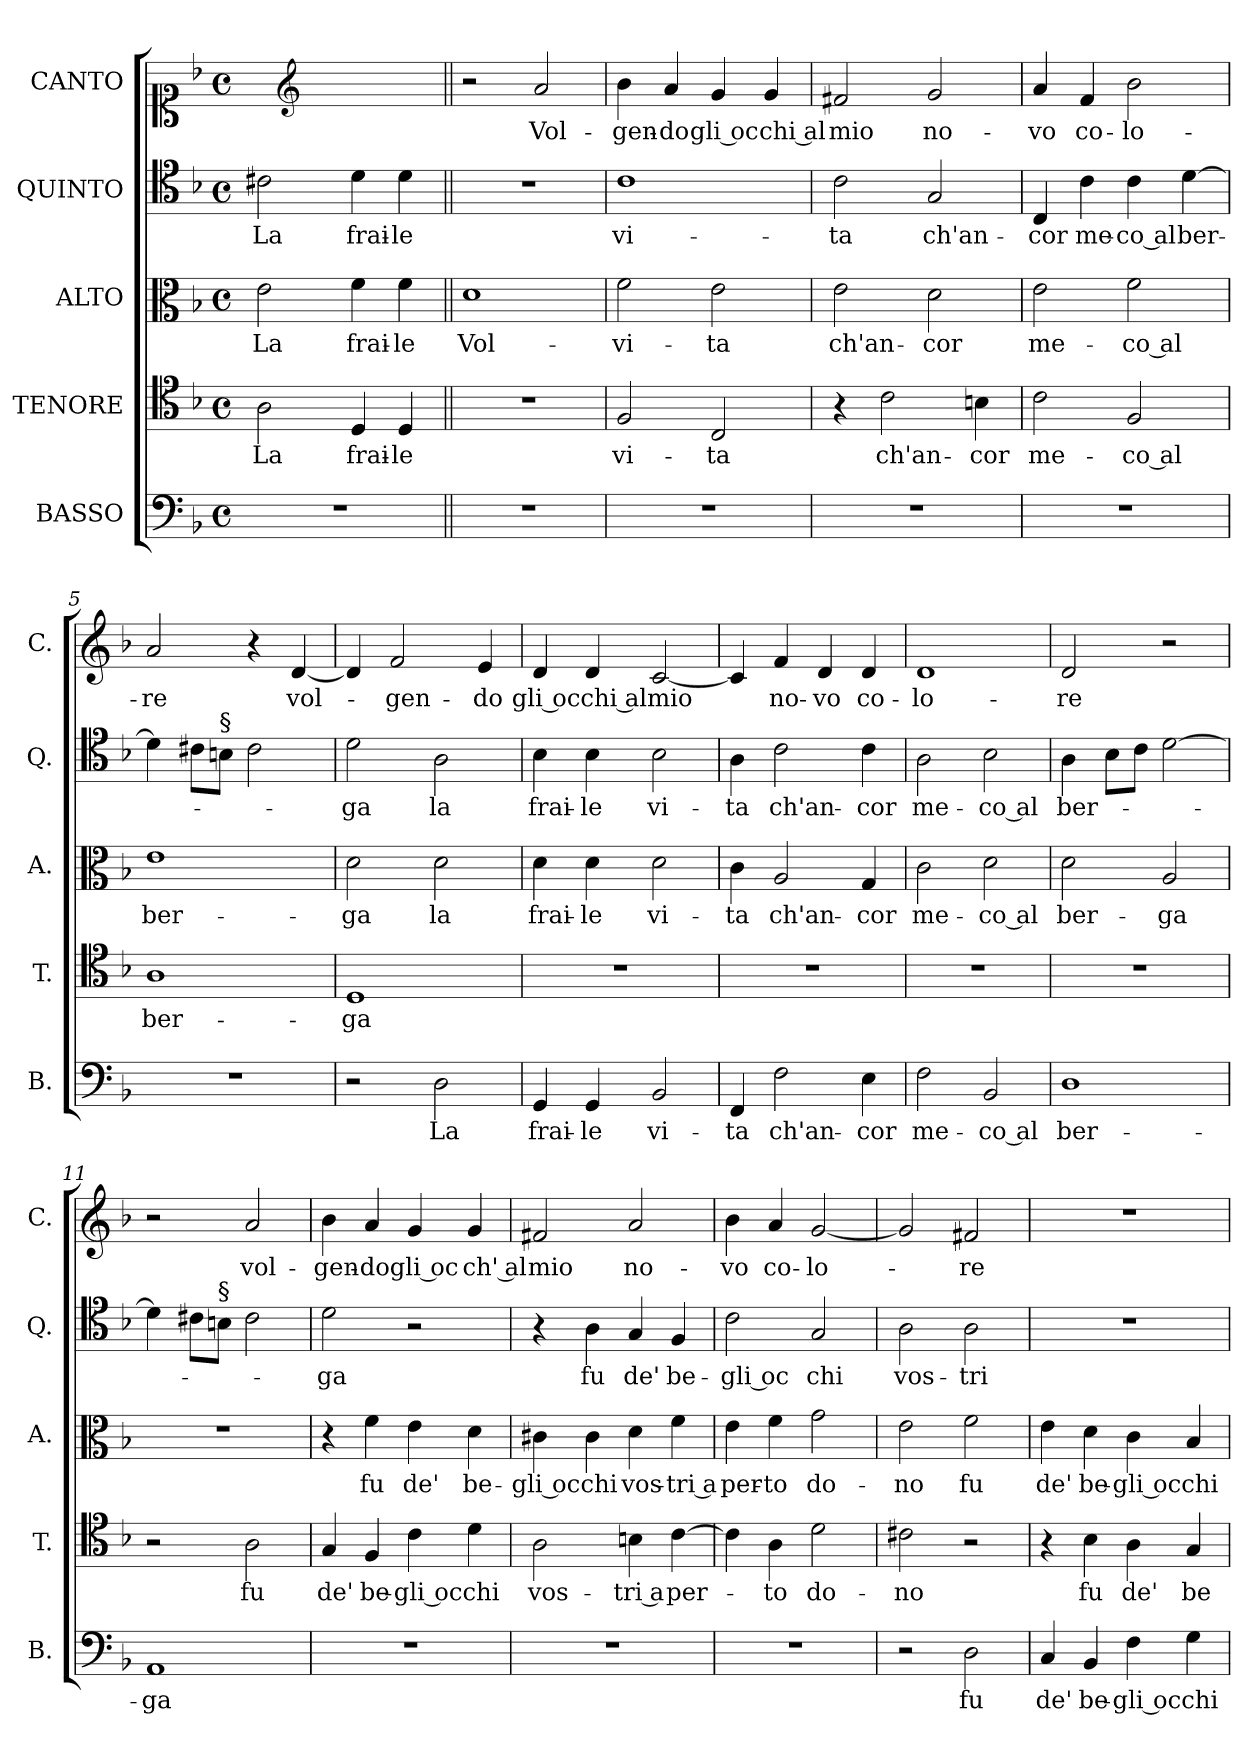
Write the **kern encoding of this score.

**kern	**text	**kern	**text	**kern	**text	**kern	**text	**kern	**text
*part5	*part5	*part4	*part4	*part3	*part3	*part2	*part2	*part1	*part1
*staff5	*staff5	*staff4	*staff4	*staff3	*staff3	*staff2	*staff2	*staff1	*staff1
*I"BASSO	*	*I"TENORE	*	*I"ALTO	*	*I"QUINTO	*	*I"CANTO	*
*I'B.	*	*I'T.	*	*I'A.	*	*I'Q.	*	*I'C.	*
*clefF4	*	*clefC4	*	*clefC3	*	*clefC4	*	*clefC1	*
*k[b-]	*	*k[b-]	*	*k[b-]	*	*k[b-]	*	*k[b-]	*
*F:	*	*F:	*	*F:	*	*F:	*	*F:	*
*M4/4	*	*M4/4	*	*M4/4	*	*M4/4	*	*M4/4	*
*met(c)	*	*met(c)	*	*met(c)	*	*met(c)	*	*met(c)	*
=1	=1	=1	=1	=1	=1	=1	=1	=1	=1
1r	.	2A	La	2e	La	2c#	La	4ryy	.
*	*	*	*	*	*	*	*	*clefG2	*
.	.	.	.	.	.	.	.	2.ryy	.
.	.	4D	frai-	4f	frai-	4d	frai-	.	.
.	.	4D	-le	4f	-le	4d	-le	.	.
=||	=||	=||	=||	=||	=||	=||	=||	=||	=||
1r	.	1r	.	1d	Vol-	1r	.	2r	.
.	.	.	.	.	.	.	.	2a	Vol-
=2	=2	=2	=2	=2	=2	=2	=2	=2	=2
1r	.	2F	vi-	2f	vi-	1c	vi-	4b-	-gen-
.	.	.	.	.	.	.	.	4a	-do
.	.	2C	-ta	2e	-ta	.	.	4g	gli oc
.	.	.	.	.	.	.	.	4g	-chi al
=3	=3	=3	=3	=3	=3	=3	=3	=3	=3
1r	.	4r	.	2e	ch'an-	2c	-ta	2f#	mio
.	.	2c	ch'an-	.	.	.	.	.	.
.	.	.	.	2d	-cor	2G	ch'an-	2g	no-
.	.	4B	-cor	.	.	.	.	.	.
=4	=4	=4	=4	=4	=4	=4	=4	=4	=4
1r	.	2c	me-	2e	me-	4C	-cor	4a	-vo
.	.	.	.	.	.	4c	me-	4f	co-
.	.	2F	-co al	2f	-co al	4c	-co al	2b-	-lo-
.	.	.	.	.	.	[4d	ber-	.	.
=5	=5	=5	=5	=5	=5	=5	=5	=5	=5
1r	.	1A	-ber-	1e	-ber-	4d]	.	2a	-re
.	.	.	.	.	.	8c#L	.	.	.
!	!	!	!	!	!	!LO:TX:t=§	!	!	!
.	.	.	.	.	.	8BJ	.	.	.
.	.	.	.	.	.	2c#	.	4r	.
.	.	.	.	.	.	.	.	[4d	vol-
!!LO:LB:g=z
=6	=6	=6	=6	=6	=6	=6	=6	=6	=6
2r	.	1D	-ga	2d	-ga	2d	-ga	4d]	.
.	.	.	.	.	.	.	.	2f	-gen-
2D	La	.	.	2d	la	2A	la	.	.
.	.	.	.	.	.	.	.	4e	-do
=7	=7	=7	=7	=7	=7	=7	=7	=7	=7
4GG	frai-	1r	.	4d	frai-	4B-	frai-	4d	gli oc
4GG	-le	.	.	4d	-le	4B-	-le	4d	-chi al
2BB-	vi-	.	.	2d	vi-	2B-	vi-	[2c	mio
=8	=8	=8	=8	=8	=8	=8	=8	=8	=8
4FF	-ta	1r	.	4c	-ta	4A	-ta	4c]	.
2F	ch'an-	.	.	2A	ch'an-	2c	ch'an-	4f	no-
.	.	.	.	.	.	.	.	4d	-vo
4E	-cor	.	.	4G	-cor	4c	-cor	4d	co-
=9	=9	=9	=9	=9	=9	=9	=9	=9	=9
2F	me-	1r	.	2c	me-	2A	me-	1d	-lo-
2BB-	-co al	.	.	2d	-co al	2B-	-co al	.	.
=10	=10	=10	=10	=10	=10	=10	=10	=10	=10
1D	-ber-	1r	.	2d	-ber-	4A	-ber-	2d	-re
.	.	.	.	.	.	8B-L	.	.	.
.	.	.	.	.	.	8cJ	.	.	.
.	.	.	.	2A	-ga	[2d	.	2r	.
=11	=11	=11	=11	=11	=11	=11	=11	=11	=11
1AA	-ga	2r	.	1r	.	4d]	.	2r	.
.	.	.	.	.	.	8c#L	.	.	.
!	!	!	!	!	!	!LO:TX:t=§	!	!	!
.	.	.	.	.	.	8BJ	.	.	.
.	.	2A	fu	.	.	2c#	.	2a	vol-
!!LO:PB:g=z
=12	=12	=12	=12	=12	=12	=12	=12	=12	=12
1r	.	4G	de'	4r	.	2d	-ga	4b-	-gen-
.	.	4F	be-	4f	fu	.	.	4a	-do
.	.	4c	-gli oc	4e	de'	2r	.	4g	gli oc
.	.	4d	-chi	4d	be-	.	.	4g	-ch' al
=13	=13	=13	=13	=13	=13	=13	=13	=13	=13
1r	.	2A	vos-	4c#	-gli oc	4r	.	2f#	mio
.	.	.	.	4c#	-chi	4A	fu	.	.
.	.	4B	-tri a	4d	vos-	4G	de'	2a	no-
.	.	[4c	-per-	4f	-tri a	4F	be-	.	.
=14	=14	=14	=14	=14	=14	=14	=14	=14	=14
1r	.	4c]	.	4e	-per-	2c	-gli oc	4b-	-vo
.	.	4A	-to	4f	-to	.	.	4a	co-
.	.	2d	do-	2g	do-	2G	-chi	[2g	-lo-
=15	=15	=15	=15	=15	=15	=15	=15	=15	=15
2r	.	2c#	-no	2e	-no	2A	vos-	2g]	.
2D	fu	2r	.	2f	fu	2A	-tri	2f#	-re
=16	=16	=16	=16	=16	=16	=16	=16	=16	=16
4C	de'	4r	.	4e	de'	1r	.	1r	.
4BB-	be-	4B-	fu	4d	be-	.	.	.	.
4F	-gli oc	4A	de'	4c	-gli oc	.	.	.	.
4G	-chi	4G	be-	4B-	-chi	.	.	.	.
=	=	=	=	=	=	=	=	=	=
*-	*-	*-	*-	*-	*-	*-	*-	*-	*-
